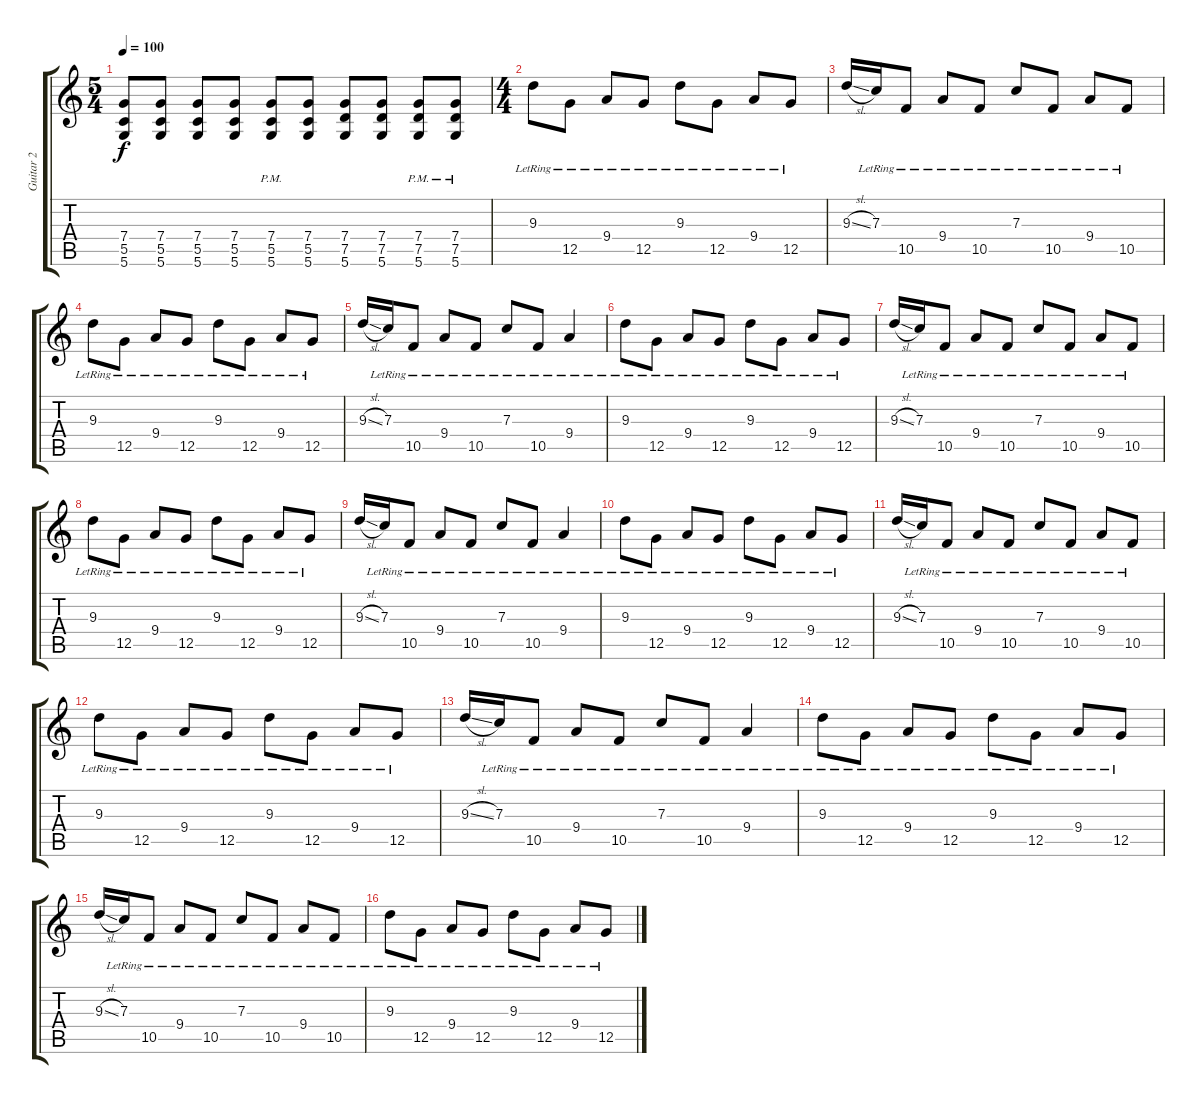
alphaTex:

\track ("Guitar 2" "Guitar 2") {instrument distortionguitar}
\staff {score tabs}
\tuning (D4 A3 F3 C3 G2 D2) {hide}
\ts (5 4)
\tempo 100
\clef g2
\ks c
(7.4 5.5 5.6).8{dy f} (7.4 5.5 5.6).8 (7.4 5.5 5.6).8 (7.4 5.5 5.6).8 (7.4{pm} 5.5{pm} 5.6{pm}).8 (7.4 5.5 5.6).8 (7.4 7.5 5.6).8 (7.4 7.5 5.6).8 (7.4{pm} 7.5{pm} 5.6{pm}).8 (7.4{pm} 7.5{pm} 5.6{pm}).8 |
\ts (4 4)
9.3{lr}.8{instrument acousticguitarsteel} 12.5{lr}.8 9.4{lr}.8 12.5{lr}.8 9.3{lr}.8 12.5{lr}.8 9.4{lr}.8 12.5{lr}.8 |
9.3{sl}.16 7.3{lr}.16 10.5{lr}.8 9.4{lr}.8 10.5{lr}.8 7.3{lr}.8 10.5{lr}.8 9.4{lr}.8 10.5{lr}.8 |
9.3{lr}.8 12.5{lr}.8 9.4{lr}.8 12.5{lr}.8 9.3{lr}.8 12.5{lr}.8 9.4{lr}.8 12.5{lr}.8 |
9.3{sl}.16 7.3{lr}.16 10.5{lr}.8 9.4{lr}.8 10.5{lr}.8 7.3{lr}.8 10.5{lr}.8 9.4{lr}.4 |
9.3{lr}.8 12.5{lr}.8 9.4{lr}.8 12.5{lr}.8 9.3{lr}.8 12.5{lr}.8 9.4{lr}.8 12.5{lr}.8 |
9.3{sl}.16 7.3{lr}.16 10.5{lr}.8 9.4{lr}.8 10.5{lr}.8 7.3{lr}.8 10.5{lr}.8 9.4{lr}.8 10.5{lr}.8 |
9.3{lr}.8 12.5{lr}.8 9.4{lr}.8 12.5{lr}.8 9.3{lr}.8 12.5{lr}.8 9.4{lr}.8 12.5{lr}.8 |
9.3{sl}.16 7.3{lr}.16 10.5{lr}.8 9.4{lr}.8 10.5{lr}.8 7.3{lr}.8 10.5{lr}.8 9.4{lr}.4 |
9.3{lr}.8 12.5{lr}.8 9.4{lr}.8 12.5{lr}.8 9.3{lr}.8 12.5{lr}.8 9.4{lr}.8 12.5{lr}.8 |
9.3{sl}.16 7.3{lr}.16 10.5{lr}.8 9.4{lr}.8 10.5{lr}.8 7.3{lr}.8 10.5{lr}.8 9.4{lr}.8 10.5{lr}.8 |
9.3{lr}.8 12.5{lr}.8 9.4{lr}.8 12.5{lr}.8 9.3{lr}.8 12.5{lr}.8 9.4{lr}.8 12.5{lr}.8 |
9.3{sl}.16 7.3{lr}.16 10.5{lr}.8 9.4{lr}.8 10.5{lr}.8 7.3{lr}.8 10.5{lr}.8 9.4{lr}.4 |
9.3{lr}.8 12.5{lr}.8 9.4{lr}.8 12.5{lr}.8 9.3{lr}.8 12.5{lr}.8 9.4{lr}.8 12.5{lr}.8 |
9.3{sl}.16 7.3{lr}.16 10.5{lr}.8 9.4{lr}.8 10.5{lr}.8 7.3{lr}.8 10.5{lr}.8 9.4{lr}.8 10.5{lr}.8 |
9.3{lr}.8 12.5{lr}.8 9.4{lr}.8 12.5{lr}.8 9.3{lr}.8 12.5{lr}.8 9.4{lr}.8 12.5{lr}.8
